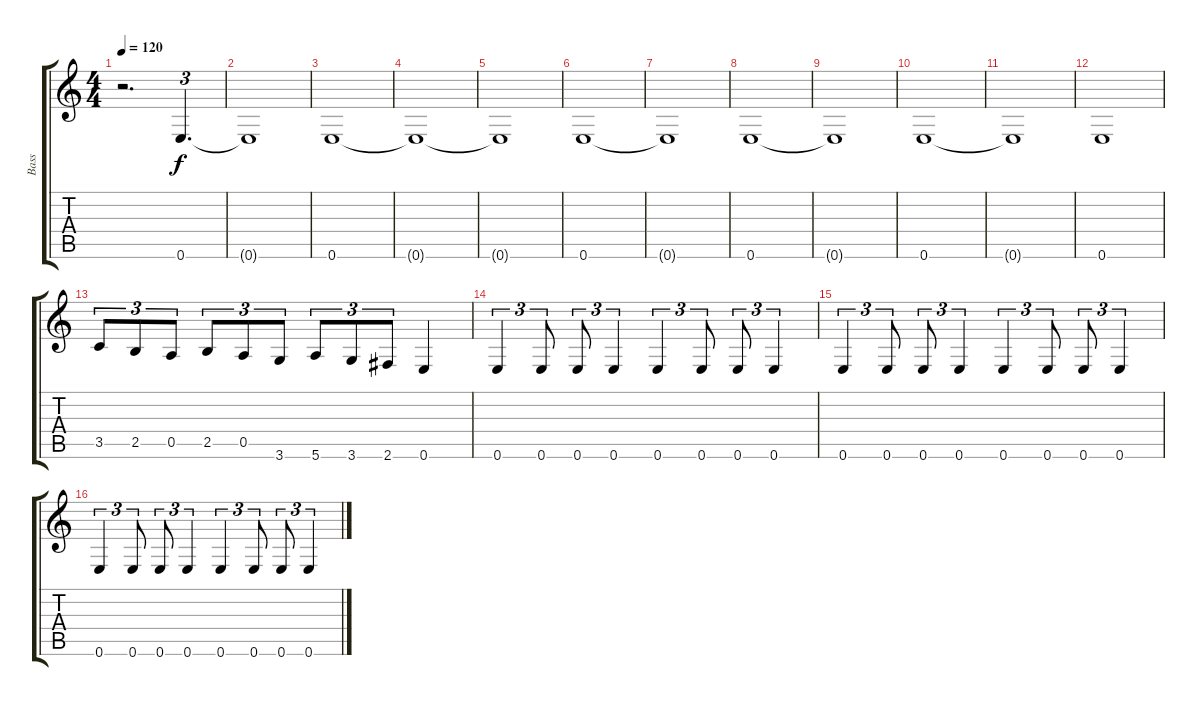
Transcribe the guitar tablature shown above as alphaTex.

\track ("Bass" "Bass") {instrument electricbassfinger}
\staff {score tabs}
\tuning (E4 B3 G3 D3 A2 E2) {hide}
\ts (4 4)
\tempo 120
\clef g2
\ks c
r.2{d dy f} 0.6.4{d tu (3 2)} |
0.6{t}.1 |
0.6.1 |
0.6{t}.1 |
0.6{t}.1 |
0.6.1 |
0.6{t}.1 |
0.6.1 |
0.6{t}.1 |
0.6.1 |
0.6{t}.1 |
0.6.1 |
3.5.8{tu (3 2)} 2.5.8{tu (3 2)} 0.5.8{tu (3 2)} 2.5.8{tu (3 2)} 0.5.8{tu (3 2)} 3.6.8{tu (3 2)} 5.6.8{tu (3 2)} 3.6.8{tu (3 2)} 2.6.8{tu (3 2)} 0.6.4 |
0.6.4{tu (3 2)} 0.6.8{tu (3 2)} 0.6.8{tu (3 2)} 0.6.4{tu (3 2)} 0.6.4{tu (3 2)} 0.6.8{tu (3 2)} 0.6.8{tu (3 2)} 0.6.4{tu (3 2)} |
0.6.4{tu (3 2)} 0.6.8{tu (3 2)} 0.6.8{tu (3 2)} 0.6.4{tu (3 2)} 0.6.4{tu (3 2)} 0.6.8{tu (3 2)} 0.6.8{tu (3 2)} 0.6.4{tu (3 2)} |
0.6.4{tu (3 2)} 0.6.8{tu (3 2)} 0.6.8{tu (3 2)} 0.6.4{tu (3 2)} 0.6.4{tu (3 2)} 0.6.8{tu (3 2)} 0.6.8{tu (3 2)} 0.6.4{tu (3 2)}
